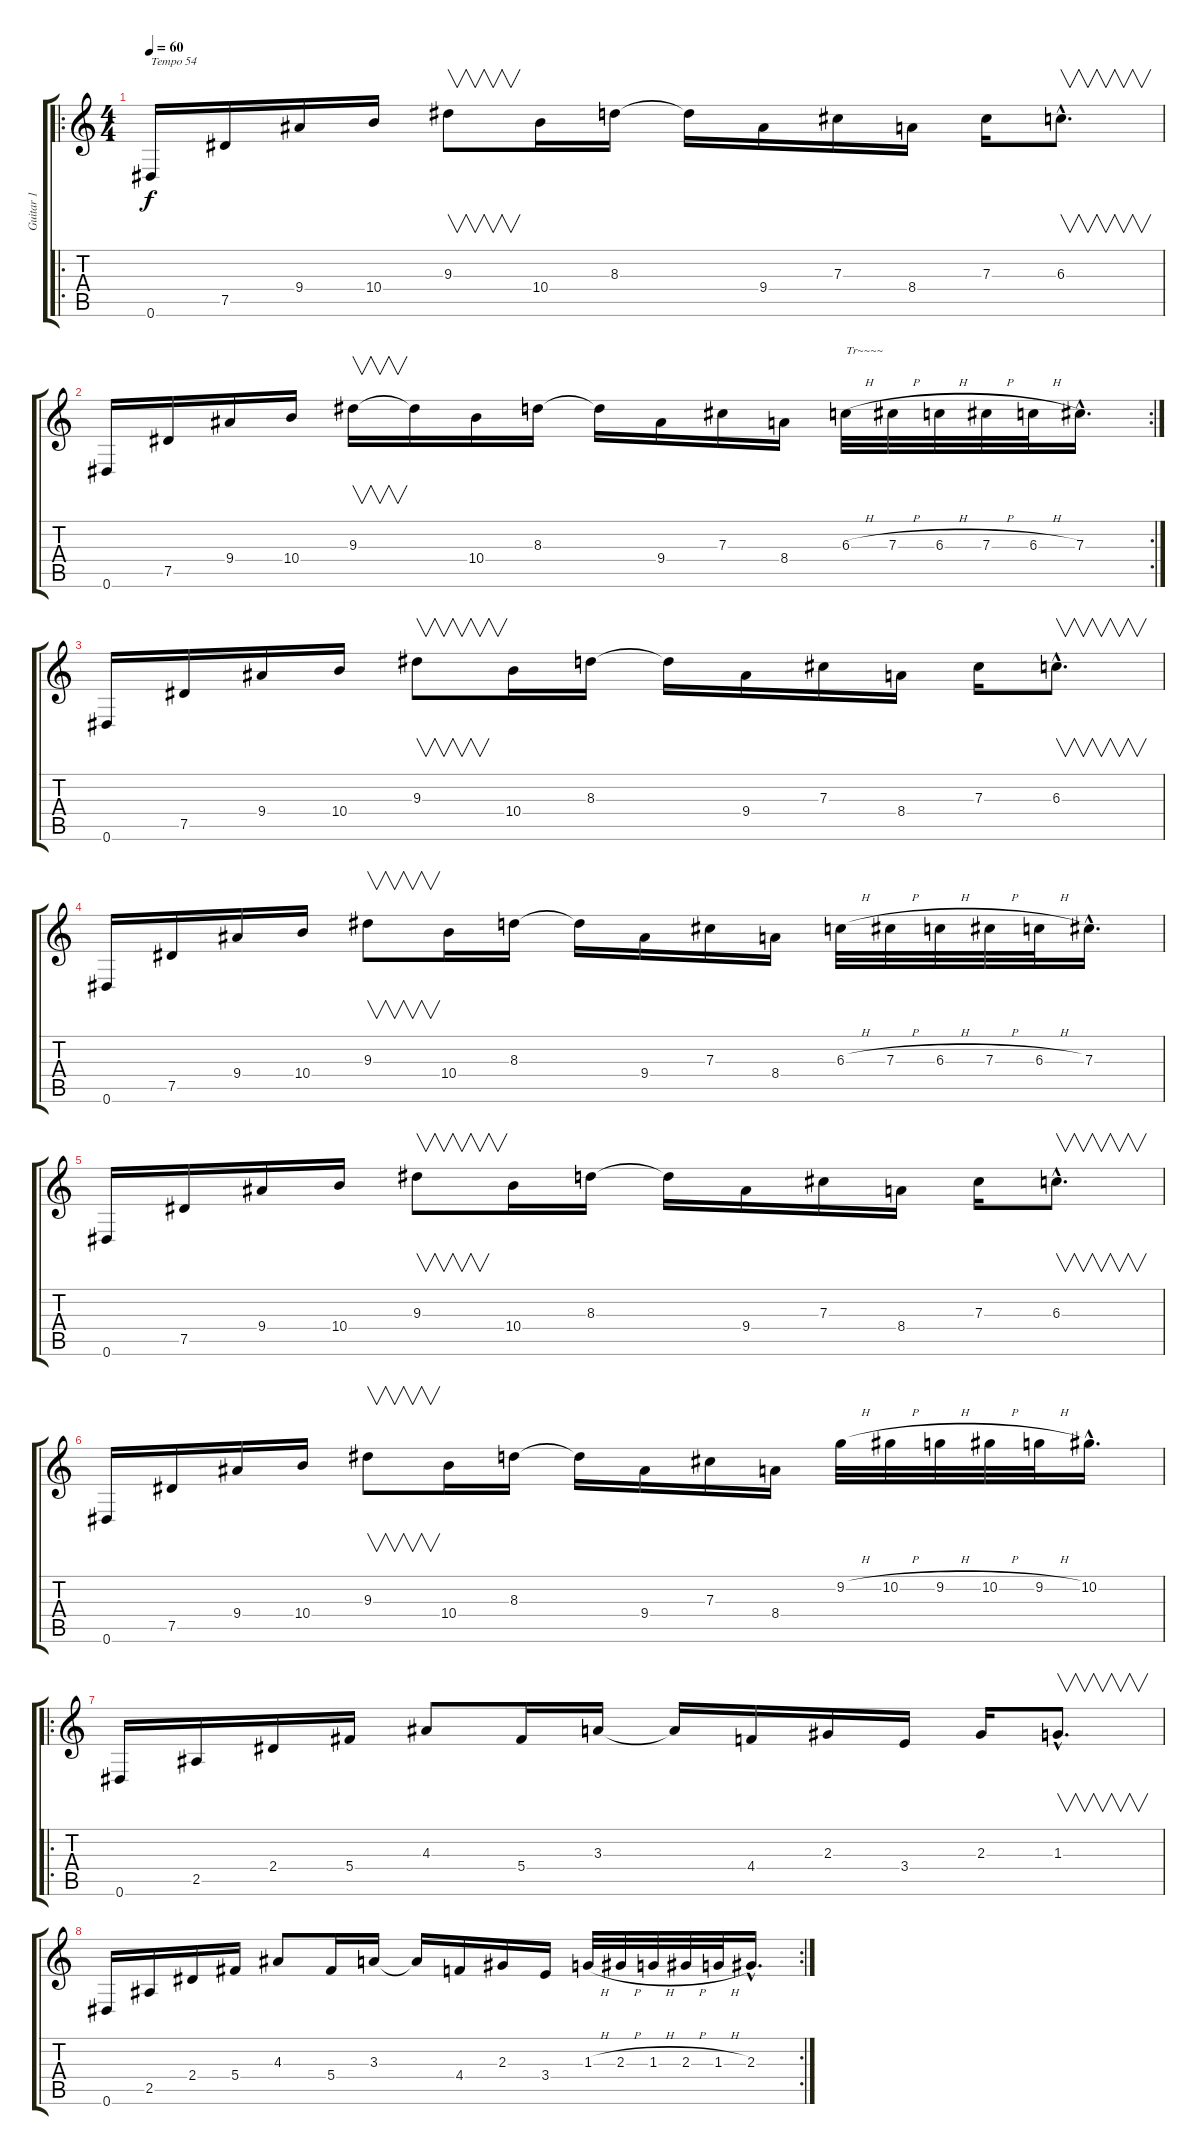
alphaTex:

\track ("Guitar 1" "Guitar 1") {instrument distortionguitar}
\staff {score tabs}
\tuning (Eb4 Bb3 Gb3 Db3 Ab2 Eb2) {hide}
\ro
\ts (4 4)
\tempo 60
\clef g2
\ks c
0.6.16{txt "Tempo 54" dy f instrument distortionguitar} 7.5.16 9.4.16 10.4.16 9.3.8{v} 10.4.16 8.3.16 8.3{t}.16 9.4.16 7.3.16 8.4.16 7.3.16 6.3{hac}.8{v d} |
\rc 2
0.6.16 7.5.16 9.4.16 10.4.16 9.3.16{v} 9.3{t}.16 10.4.16 8.3.16 8.3{t}.16 9.4.16 7.3.16 8.4.16 6.3{h}.32{txt "Tr~~~~"} 7.3{h}.32 6.3{h}.32 7.3{h}.32 6.3{h}.32 7.3{hac}.16{d} |
0.6.16 7.5.16 9.4.16 10.4.16 9.3.8{v} 10.4.16 8.3.16 8.3{t}.16 9.4.16 7.3.16 8.4.16 7.3.16 6.3{hac}.8{v d} |
0.6.16 7.5.16 9.4.16 10.4.16 9.3.8{v} 10.4.16 8.3.16 8.3{t}.16 9.4.16 7.3.16 8.4.16 6.3{h}.32 7.3{h}.32 6.3{h}.32 7.3{h}.32 6.3{h}.32 7.3{hac}.16{d} |
0.6.16 7.5.16 9.4.16 10.4.16 9.3.8{v} 10.4.16 8.3.16 8.3{t}.16 9.4.16 7.3.16 8.4.16 7.3.16 6.3{hac}.8{v d} |
0.6.16 7.5.16 9.4.16 10.4.16 9.3.8{v} 10.4.16 8.3.16 8.3{t}.16 9.4.16 7.3.16 8.4.16 9.2{h}.32 10.2{h}.32 9.2{h}.32 10.2{h}.32 9.2{h}.32 10.2{hac}.16{d} |
\ro
0.6.16 2.5.16 2.4.16 5.4.16 4.3.8 5.4.16 3.3.16 3.3{t}.16 4.4.16 2.3.16 3.4.16 2.3.16 1.3{hac}.8{v d} |
\rc 2
0.6.16 2.5.16 2.4.16 5.4.16 4.3.8 5.4.16 3.3.16 3.3{t}.16 4.4.16 2.3.16 3.4.16 1.3{h}.32 2.3{h}.32 1.3{h}.32 2.3{h}.32 1.3{h}.32 2.3{hac}.16{d}
